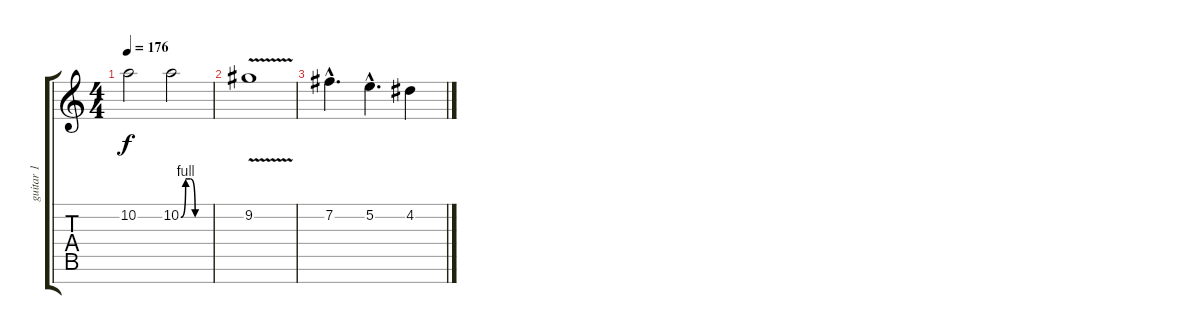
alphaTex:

\track ("guitar 1" "guitar 1") {instrument distortionguitar}
\staff {score tabs}
\tuning (E4 B3 G3 D3 A2 E2 B1) {hide}
\ts (4 4)
\tempo 176
\clef g2
\ks c
10.2{t}.2{dy f volume 0} 10.2{be (custom 0 0 10 4 20 4 30 0 60 0)}.2 |
9.2{v}.1 |
7.2{hac}.4{d} 5.2{hac}.4{d} 4.2.4
